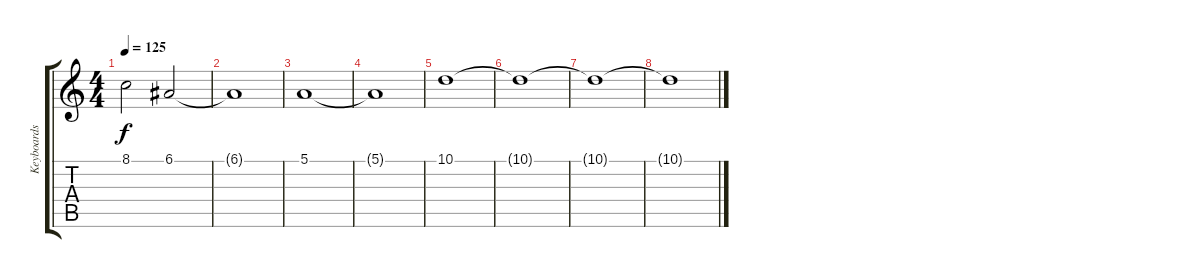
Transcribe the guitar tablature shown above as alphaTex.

\track ("Keyboards 2" "Keyboards ") {instrument stringensemble1}
\staff {score tabs}
\tuning (E4 B3 G3 D3 A2 E2) {hide}
\ts (4 4)
\tempo 125
\clef g2
\ks c
8.1.2{dy f} 6.1.2 |
6.1{t}.1 |
5.1.1 |
5.1{t}.1 |
10.1.1 |
10.1{t}.1 |
10.1{t}.1 |
10.1{t}.1
